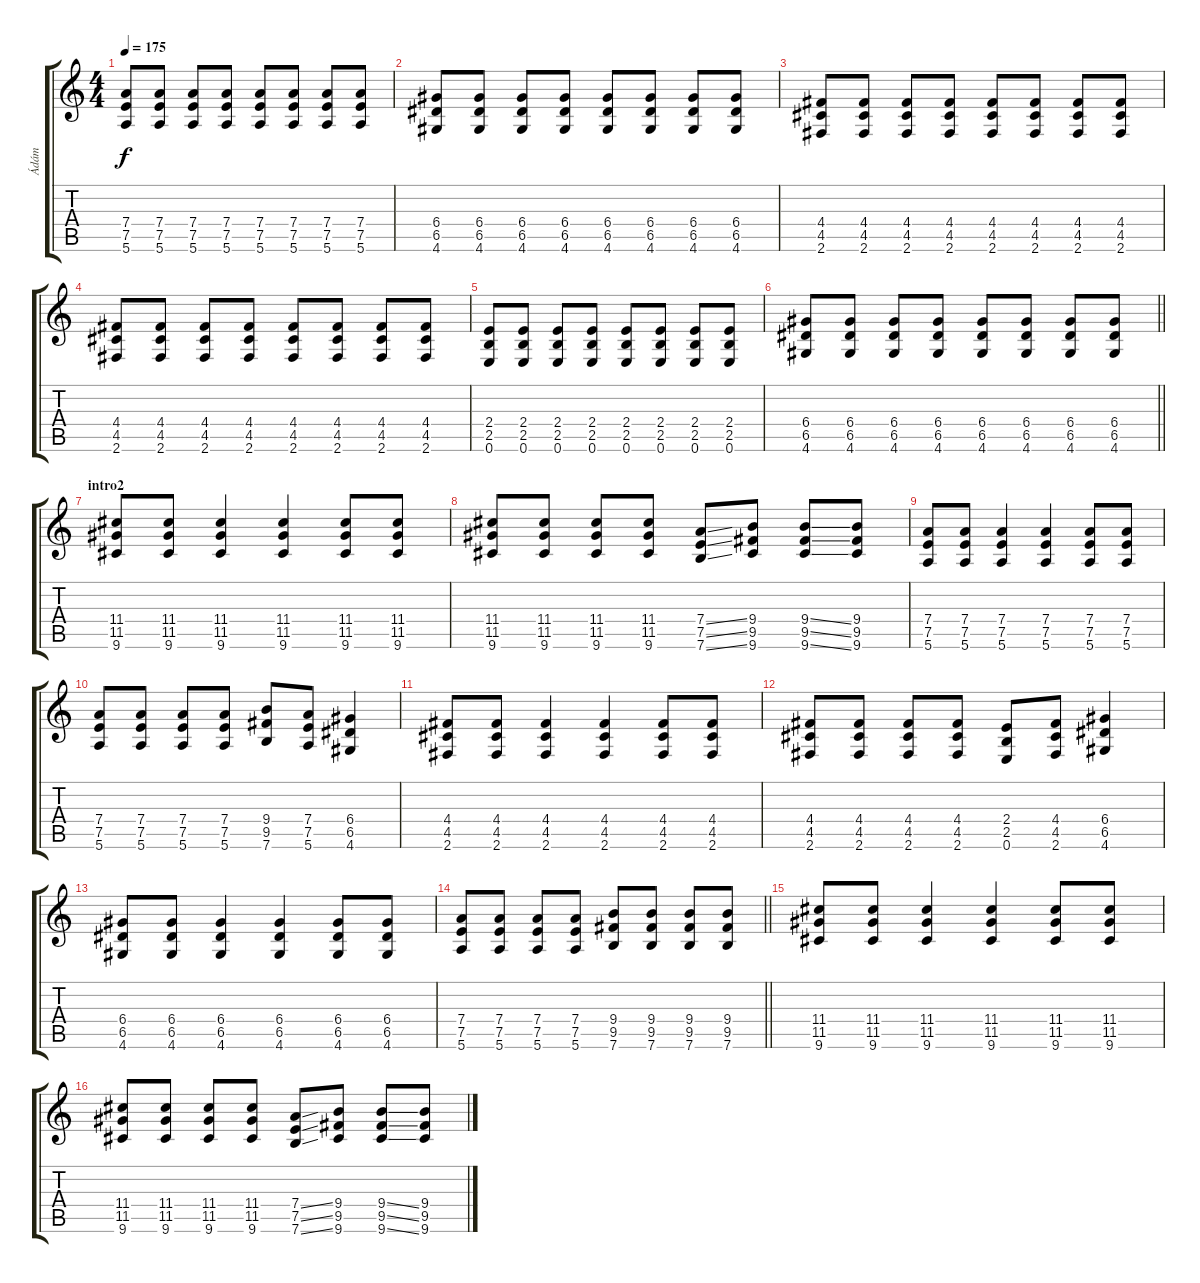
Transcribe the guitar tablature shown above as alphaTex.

\track ("Ádám" "Ádám") {instrument distortionguitar}
\staff {score tabs}
\tuning (E4 B3 G3 D3 A2 E2) {hide}
\ts (4 4)
\tempo 175
\clef g2
\ks c
(7.4 7.5 5.6).8{dy f} (7.4 7.5 5.6).8 (7.4 7.5 5.6).8 (7.4 7.5 5.6).8 (7.4 7.5 5.6).8 (7.4 7.5 5.6).8 (7.4 7.5 5.6).8 (7.4 7.5 5.6).8 |
(6.4 6.5 4.6).8 (6.4 6.5 4.6).8 (6.4 6.5 4.6).8 (6.4 6.5 4.6).8 (6.4 6.5 4.6).8 (6.4 6.5 4.6).8 (6.4 6.5 4.6).8 (6.4 6.5 4.6).8 |
(4.4 4.5 2.6).8 (4.4 4.5 2.6).8 (4.4 4.5 2.6).8 (4.4 4.5 2.6).8 (4.4 4.5 2.6).8 (4.4 4.5 2.6).8 (4.4 4.5 2.6).8 (4.4 4.5 2.6).8 |
(4.4 4.5 2.6).8 (4.4 4.5 2.6).8 (4.4 4.5 2.6).8 (4.4 4.5 2.6).8 (4.4 4.5 2.6).8 (4.4 4.5 2.6).8 (4.4 4.5 2.6).8 (4.4 4.5 2.6).8 |
(2.4 2.5 0.6).8 (2.4 2.5 0.6).8 (2.4 2.5 0.6).8 (2.4 2.5 0.6).8 (2.4 2.5 0.6).8 (2.4 2.5 0.6).8 (2.4 2.5 0.6).8 (2.4 2.5 0.6).8 |
\barLineRight lightlight
(6.4 6.5 4.6).8 (6.4 6.5 4.6).8 (6.4 6.5 4.6).8 (6.4 6.5 4.6).8 (6.4 6.5 4.6).8 (6.4 6.5 4.6).8 (6.4 6.5 4.6).8 (6.4 6.5 4.6).8 |
\section ("" "intro2")
(11.4 11.5 9.6).8 (11.4 11.5 9.6).8 (11.4 11.5 9.6).4 (11.4 11.5 9.6).4 (11.4 11.5 9.6).8 (11.4 11.5 9.6).8 |
(11.4 11.5 9.6).8 (11.4 11.5 9.6).8 (11.4 11.5 9.6).8 (11.4 11.5 9.6).8 (7.4{ss} 7.5{ss} 7.6{ss}).8 (9.4 9.5 9.6).8 (9.4{ss} 9.5{ss} 9.6{ss}).8 (9.4 9.5 9.6).8 |
(7.4 7.5 5.6).8 (7.4 7.5 5.6).8 (7.4 7.5 5.6).4 (7.4 7.5 5.6).4 (7.4 7.5 5.6).8 (7.4 7.5 5.6).8 |
(7.4 7.5 5.6).8 (7.4 7.5 5.6).8 (7.4 7.5 5.6).8 (7.4 7.5 5.6).8 (9.4 9.5 7.6).8 (7.4 7.5 5.6).8 (6.4 6.5 4.6).4 |
(4.4 4.5 2.6).8 (4.4 4.5 2.6).8 (4.4 4.5 2.6).4 (4.4 4.5 2.6).4 (4.4 4.5 2.6).8 (4.4 4.5 2.6).8 |
(4.4 4.5 2.6).8 (4.4 4.5 2.6).8 (4.4 4.5 2.6).8 (4.4 4.5 2.6).8 (2.4 2.5 0.6).8 (4.4 4.5 2.6).8 (6.4 6.5 4.6).4 |
(6.4 6.5 4.6).8 (6.4 6.5 4.6).8 (6.4 6.5 4.6).4 (6.4 6.5 4.6).4 (6.4 6.5 4.6).8 (6.4 6.5 4.6).8 |
\barLineRight lightlight
(7.4 7.5 5.6).8 (7.4 7.5 5.6).8 (7.4 7.5 5.6).8 (7.4 7.5 5.6).8 (9.4 9.5 7.6).8 (9.4 9.5 7.6).8 (9.4 9.5 7.6).8 (9.4 9.5 7.6).8 |
\section ("" "")
(11.4 11.5 9.6).8 (11.4 11.5 9.6).8 (11.4 11.5 9.6).4 (11.4 11.5 9.6).4 (11.4 11.5 9.6).8 (11.4 11.5 9.6).8 |
(11.4 11.5 9.6).8 (11.4 11.5 9.6).8 (11.4 11.5 9.6).8 (11.4 11.5 9.6).8 (7.4{ss} 7.5{ss} 7.6{ss}).8 (9.4 9.5 9.6).8 (9.4{ss} 9.5{ss} 9.6{ss}).8 (9.4 9.5 9.6).8
